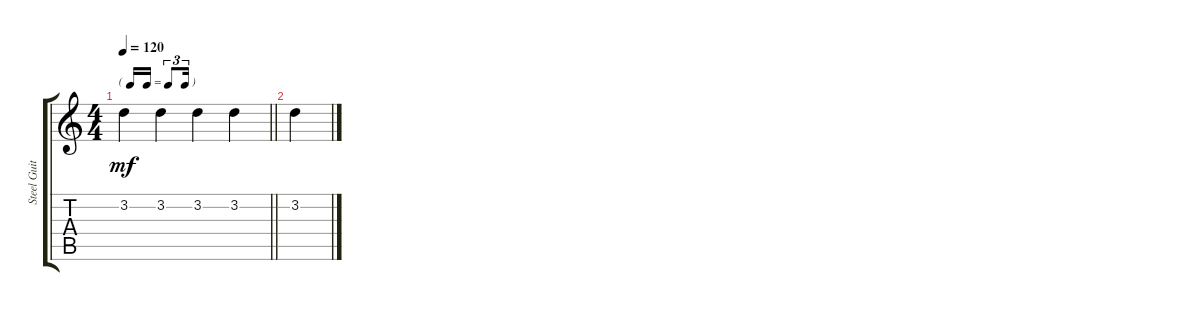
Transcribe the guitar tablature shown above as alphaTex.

\track ("Steel Guitar" "Steel Guit") {instrument acousticguitarsteel}
\staff {score tabs}
\tuning (E4 B3 G3 D3 A2 E2) {hide}
\ts (4 4)
\tf triplet16th
\tempo 120
\clef g2
\barLineRight lightlight
\ks c
3.2.4{dy mf instrument acousticguitarsteel} 3.2.4 3.2.4 3.2.4 |
3.2.4
